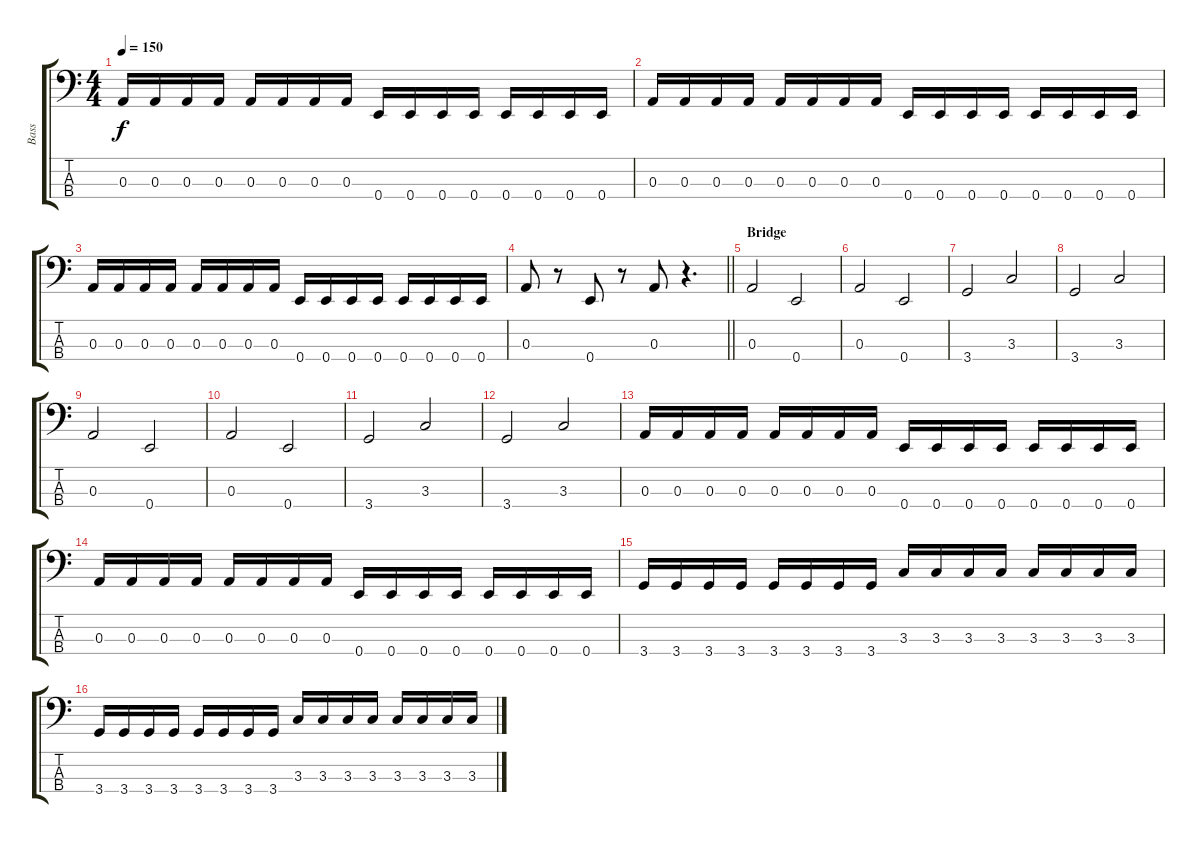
\track ("Bass" "Bass") {instrument electricbassfinger}
\staff {score tabs}
\tuning (G2 D2 A1 E1) {hide}
\ts (4 4)
\tempo 150
\clef f4
\ks c
0.3.16{dy f} 0.3.16 0.3.16 0.3.16 0.3.16 0.3.16 0.3.16 0.3.16 0.4.16 0.4.16 0.4.16 0.4.16 0.4.16 0.4.16 0.4.16 0.4.16 |
0.3.16 0.3.16 0.3.16 0.3.16 0.3.16 0.3.16 0.3.16 0.3.16 0.4.16 0.4.16 0.4.16 0.4.16 0.4.16 0.4.16 0.4.16 0.4.16 |
0.3.16 0.3.16 0.3.16 0.3.16 0.3.16 0.3.16 0.3.16 0.3.16 0.4.16 0.4.16 0.4.16 0.4.16 0.4.16 0.4.16 0.4.16 0.4.16 |
\barLineRight lightlight
0.3.8 r.8 0.4.8 r.8 0.3.8 r.4{d} |
\section ("" "Bridge")
0.3.2 0.4.2 |
0.3.2 0.4.2 |
3.4.2 3.3.2 |
3.4.2 3.3.2 |
0.3.2 0.4.2 |
0.3.2 0.4.2 |
3.4.2 3.3.2 |
3.4.2 3.3.2 |
0.3.16 0.3.16 0.3.16 0.3.16 0.3.16 0.3.16 0.3.16 0.3.16 0.4.16 0.4.16 0.4.16 0.4.16 0.4.16 0.4.16 0.4.16 0.4.16 |
0.3.16 0.3.16 0.3.16 0.3.16 0.3.16 0.3.16 0.3.16 0.3.16 0.4.16 0.4.16 0.4.16 0.4.16 0.4.16 0.4.16 0.4.16 0.4.16 |
3.4.16 3.4.16 3.4.16 3.4.16 3.4.16 3.4.16 3.4.16 3.4.16 3.3.16 3.3.16 3.3.16 3.3.16 3.3.16 3.3.16 3.3.16 3.3.16 |
3.4.16 3.4.16 3.4.16 3.4.16 3.4.16 3.4.16 3.4.16 3.4.16 3.3.16 3.3.16 3.3.16 3.3.16 3.3.16 3.3.16 3.3.16 3.3.16
